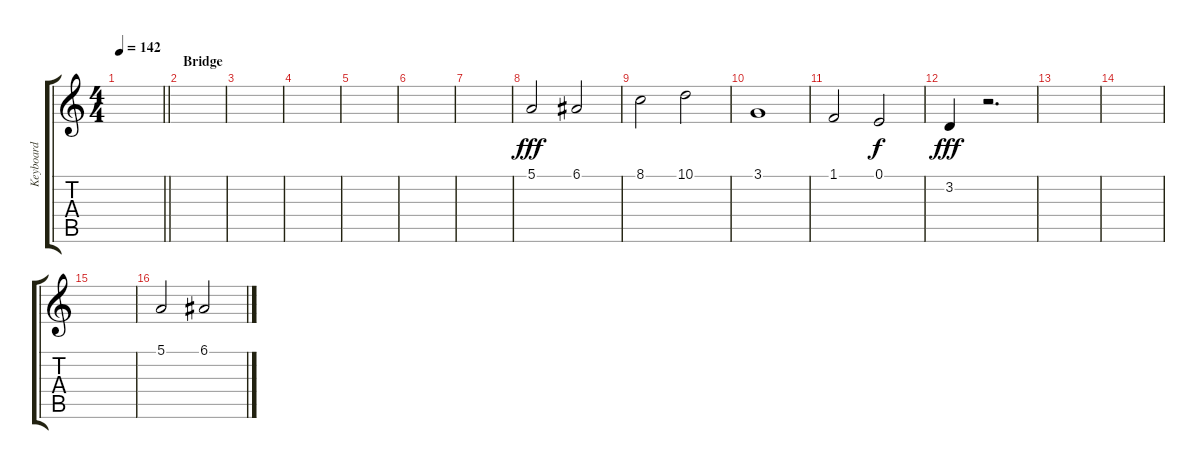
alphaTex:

\track ("Keyboard" "Keyboard") {instrument vibraphone}
\staff {score tabs}
\tuning (E4 B3 G3 D3 A2 E2) {hide}
\ts (4 4)
\tempo 142
\clef g2
\barLineRight lightlight
\ks c
|
\section ("" "Bridge")
|
|
|
|
|
|
5.1.2{dy fff volume 12 instrument vibraphone} 6.1.2 |
8.1.2 10.1.2 |
3.1.1 |
1.1.2 0.1.2{dy f} |
3.2.4{dy fff} r.2{d} |
|
|
|
5.1.2 6.1.2
